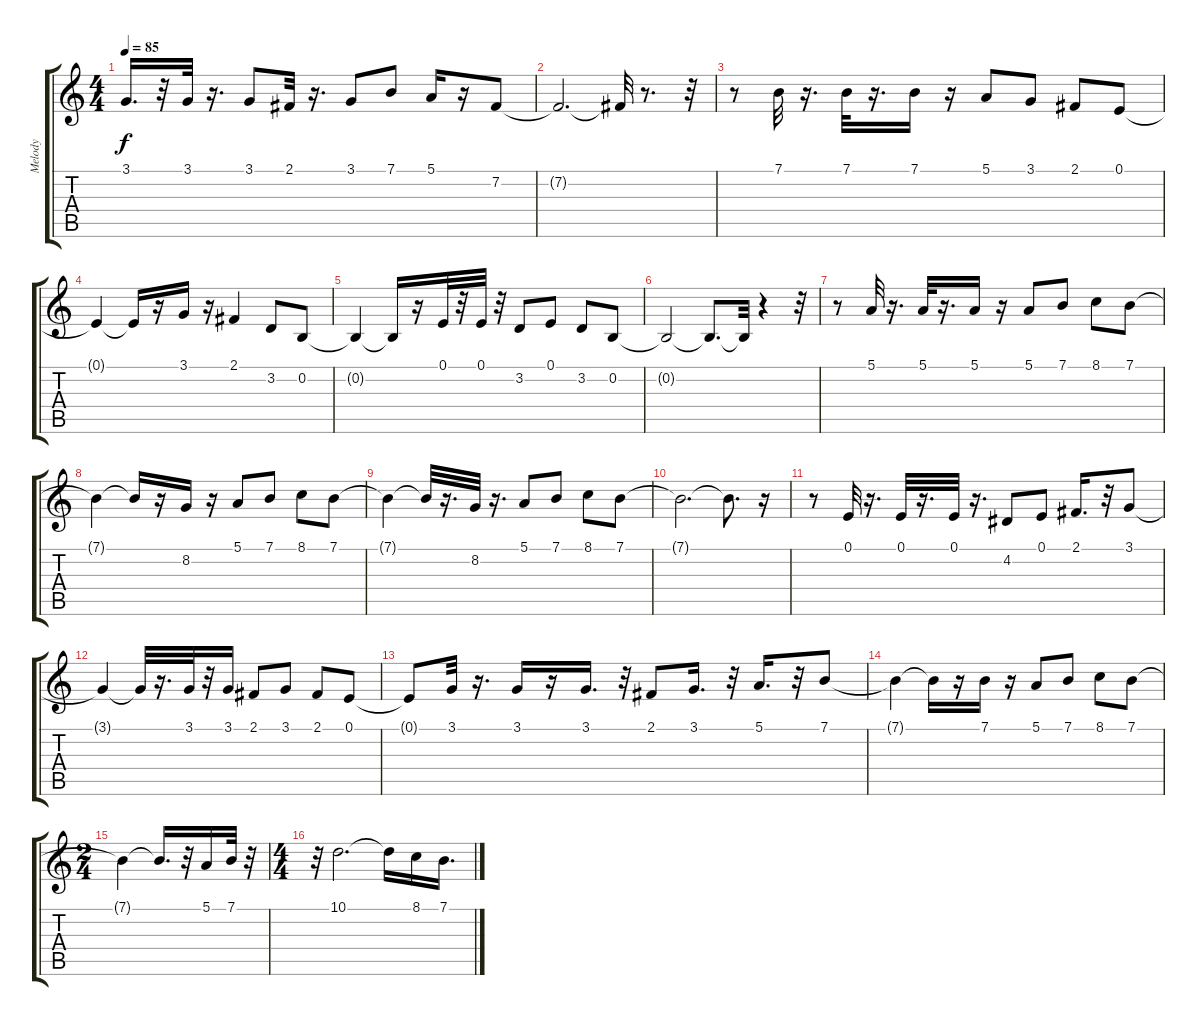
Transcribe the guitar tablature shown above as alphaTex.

\track ("Melody" "Melody") {instrument panflute}
\staff {score tabs}
\tuning (E4 B3 G3 D3 A2 E2) {hide}
\ts (4 4)
\tempo 85
\clef g2
\ks c
3.1{t}.16{d dy f} r.32 3.1.32 r.16{d} 3.1.8 2.1.32 r.16{d} 3.1.8 7.1.8 5.1.16 r.16 7.2.8 |
7.2{t}.2{d} 7.2{t}.32 r.8{d} r.32 |
r.8 7.1.32 r.16{d} 7.1.32 r.16{d} 7.1.16 r.16 5.1.8 3.1.8 2.1.8 0.1.8 |
0.1{t}.4 0.1{t}.16 r.16 3.1.16 r.16 2.1.4 3.2.8 0.2.8 |
0.2{t}.4 0.2{t}.16 r.16 0.1.32 r.32 0.1.32 r.32 3.2.8 0.1.8 3.2.8 0.2.8 |
0.2{t}.2 0.2{t}.8{d} 0.2{t}.32 r.4 r.32 |
r.8 5.1.32 r.16{d} 5.1.32 r.16{d} 5.1.16 r.16 5.1.8 7.1.8 8.1.8 7.1.8 |
7.1{t}.4 7.1{t}.16 r.16 8.2.16 r.16 5.1.8 7.1.8 8.1.8 7.1.8 |
7.1{t}.4 7.1{t}.32 r.16{d} 8.2.32 r.16{d} 5.1.8 7.1.8 8.1.8 7.1.8 |
7.1{t}.2{d} 7.1{t}.8{d} r.16 |
r.8 0.1.32 r.16{d} 0.1.32 r.16{d} 0.1.32 r.16{d} 4.2.8 0.1.8 2.1.16{d} r.32 3.1.8 |
3.1{t}.4 3.1{t}.32 r.16{d} 3.1.32 r.32 3.1.16 2.1.8 3.1.8 2.1.8 0.1.8 |
0.1{t}.8 3.1.32 r.16{d} 3.1.16 r.16 3.1.16{d} r.32 2.1.8 3.1.16{d} r.32 5.1.16{d} r.32 7.1.8 |
7.1{t}.4 7.1{t}.16 r.16 7.1.16 r.16 5.1.8 7.1.8 8.1.8 7.1.8 |
\ts (2 4)
7.1{t}.4 7.1{t}.16{d} r.32 5.1.16 7.1.32 r.32 |
\ts (4 4)
r.32 10.1.2{d} 10.1{t}.16 8.1.16 7.1.16{d}
